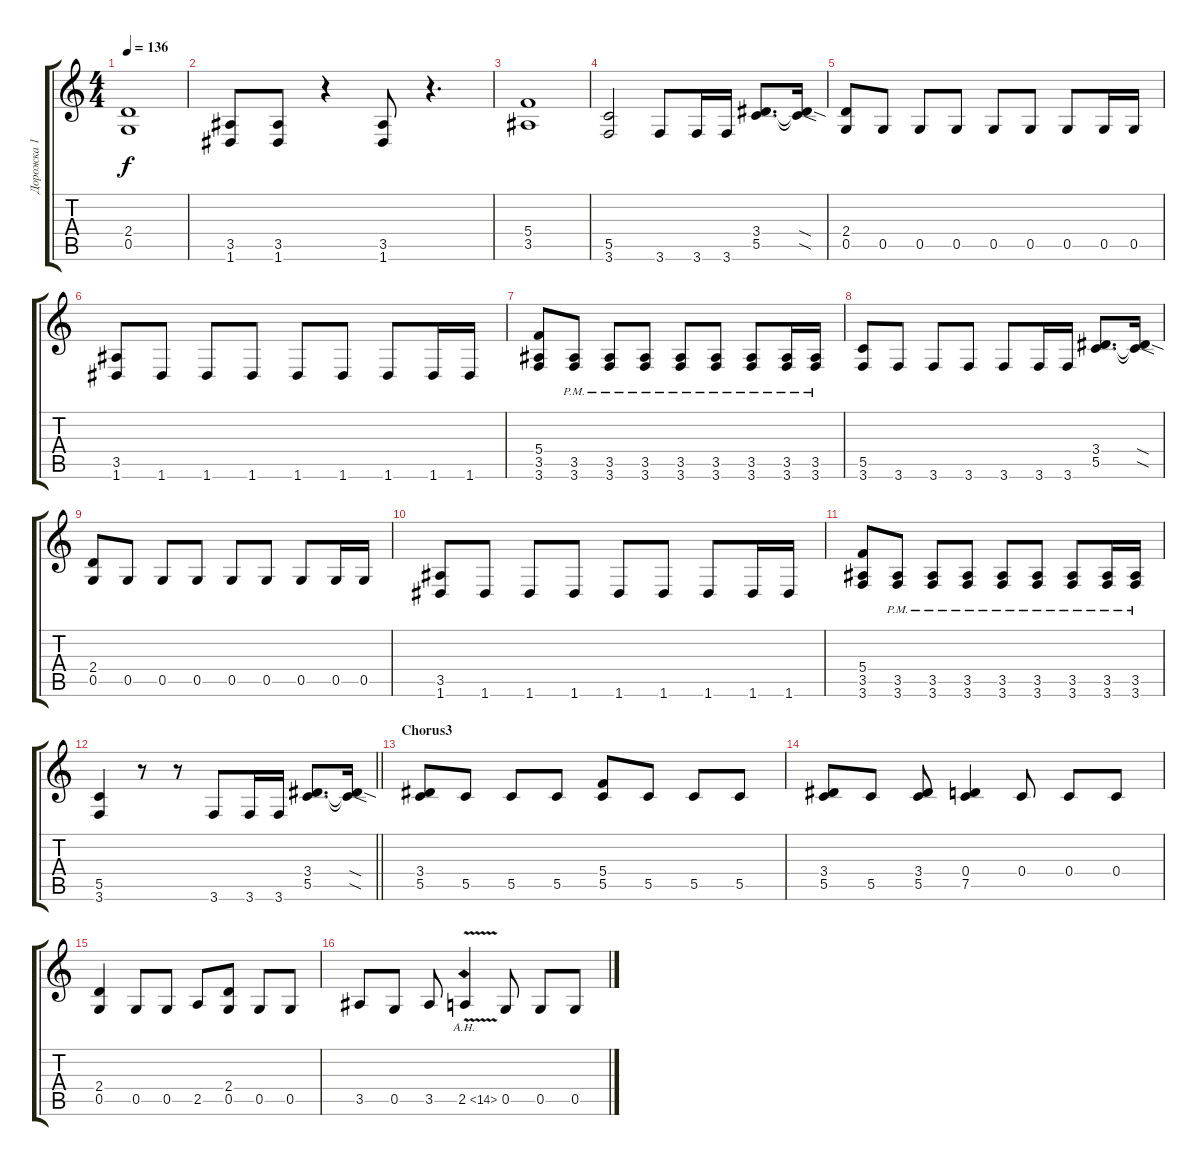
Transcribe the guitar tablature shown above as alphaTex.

\track ("Дорожка 1" "Дорожка 1") {instrument distortionguitar}
\staff {score tabs}
\tuning (D4 A3 F3 C3 G2 D2) {hide}
\ts (4 4)
\tempo 136
\clef g2
\ks c
(2.4 0.5).1{dy f} |
(3.5 1.6).8 (3.5 1.6).8 r.4 (3.5 1.6).8 r.4{d} |
(5.4 3.5).1 |
(5.5 3.6).2 3.6.8 3.6.16 3.6.16 (3.4 5.5).8{d} (3.4{sod t} 5.5{sod t}).16 |
(2.4 0.5).8 0.5.8 0.5.8 0.5.8 0.5.8 0.5.8 0.5.8 0.5.16 0.5.16 |
(3.5 1.6).8 1.6.8 1.6.8 1.6.8 1.6.8 1.6.8 1.6.8 1.6.16 1.6.16 |
(5.4 3.5 3.6).8 (3.5{pm} 3.6{pm}).8 (3.5{pm} 3.6{pm}).8 (3.5{pm} 3.6{pm}).8 (3.5{pm} 3.6{pm}).8 (3.5{pm} 3.6{pm}).8 (3.5{pm} 3.6{pm}).8 (3.5{pm} 3.6{pm}).16 (3.5{pm} 3.6{pm}).16 |
(5.5 3.6).8 3.6.8 3.6.8 3.6.8 3.6.8 3.6.16 3.6.16 (3.4 5.5).8{d} (3.4{sod t} 5.5{sod t}).16 |
(2.4 0.5).8 0.5.8 0.5.8 0.5.8 0.5.8 0.5.8 0.5.8 0.5.16 0.5.16 |
(3.5 1.6).8 1.6.8 1.6.8 1.6.8 1.6.8 1.6.8 1.6.8 1.6.16 1.6.16 |
(5.4 3.5 3.6).8 (3.5{pm} 3.6{pm}).8 (3.5{pm} 3.6{pm}).8 (3.5{pm} 3.6{pm}).8 (3.5{pm} 3.6{pm}).8 (3.5{pm} 3.6{pm}).8 (3.5{pm} 3.6{pm}).8 (3.5{pm} 3.6{pm}).16 (3.5{pm} 3.6{pm}).16 |
\barLineRight lightlight
(5.5 3.6).4 r.8 r.8 3.6.8 3.6.16 3.6.16 (3.4 5.5).8{d} (3.4{sod t} 5.5{sod t}).16 |
\section ("" "Chorus3")
(3.4 5.5).8 5.5.8 5.5.8 5.5.8 (5.4 5.5).8 5.5.8 5.5.8 5.5.8 |
(3.4 5.5).8 5.5.8 (3.4 5.5).8 (0.4 7.5).4 0.4.8 0.4.8 0.4.8 |
(2.4 0.5).4 0.5.8 0.5.8 2.5.8 (2.4 0.5).8 0.5.8 0.5.8 |
3.5.8 0.5.8 3.5.8 2.5{ah 12 v}.4 0.5.8 0.5.8 0.5.8
